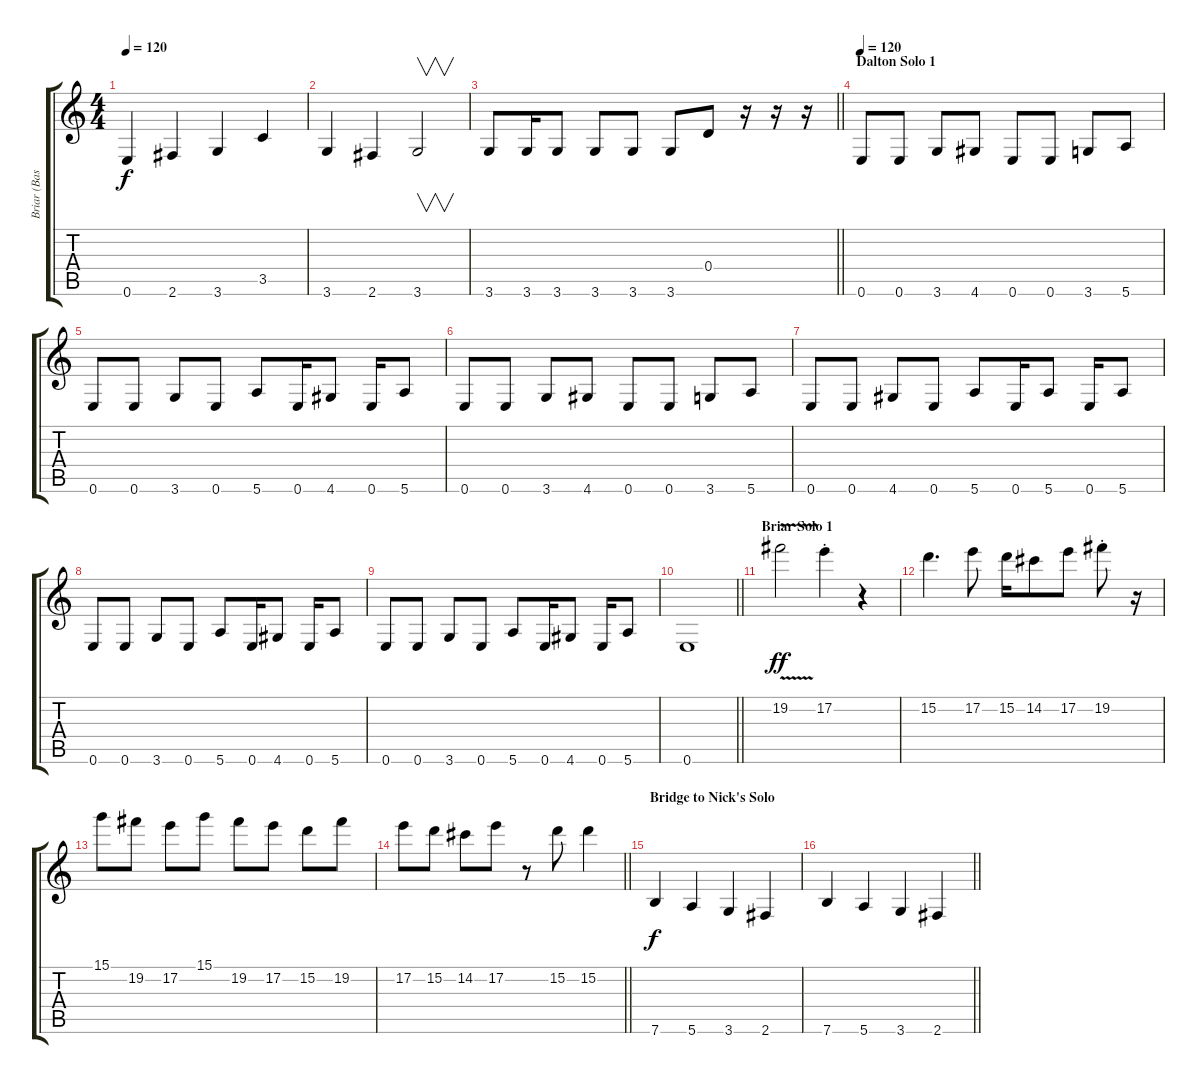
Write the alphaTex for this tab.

\track ("Briar (Bass Rythem)" "Briar (Bas") {instrument distortionguitar}
\staff {score tabs}
\tuning (E4 B3 G3 D3 A2 E2) {hide}
\ts (4 4)
\tempo 120
\clef g2
\ks c
0.6.4{dy f} 2.6.4 3.6.4 3.5.4 |
3.6.4 2.6.4 3.6.2{v} |
\barLineRight lightlight
3.6.8 3.6.16 3.6.8 3.6.8 3.6.8 3.6.8 0.4.8 r.16 r.16 r.16 |
\section ("" "Dalton Solo 1")
\tempo 120
0.6.8 0.6.8 3.6.8 4.6.8 0.6.8 0.6.8 3.6.8 5.6.8 |
0.6.8 0.6.8 3.6.8 0.6.8 5.6.8 0.6.16 4.6.8 0.6.16 5.6.8 |
0.6.8 0.6.8 3.6.8 4.6.8 0.6.8 0.6.8 3.6.8 5.6.8 |
0.6.8 0.6.8 4.6.8 0.6.8 5.6.8 0.6.16 5.6.8 0.6.16 5.6.8 |
0.6.8 0.6.8 3.6.8 0.6.8 5.6.8 0.6.16 4.6.8 0.6.16 5.6.8 |
0.6.8 0.6.8 3.6.8 0.6.8 5.6.8 0.6.16 4.6.8 0.6.16 5.6.8 |
\barLineRight lightlight
0.6.1 |
\section ("" "Briar Solo 1")
19.2{v}.2{dy ff} 17.2{st}.4 r.4 |
15.2.4{d} 17.2.8 15.2.16 14.2.8 17.2.8 19.2{st}.8 r.16 |
15.1.8 19.2.8 17.2.8 15.1.8 19.2.8 17.2.8 15.2.8 19.2.8 |
\barLineRight lightlight
17.2.8 15.2.8 14.2.8 17.2.8 r.8 15.2.8 15.2.4 |
\section ("" "Bridge to Nick's Solo")
7.6.4{dy f} 5.6.4 3.6.4 2.6.4 |
\barLineRight lightlight
7.6.4 5.6.4 3.6.4 2.6.4
